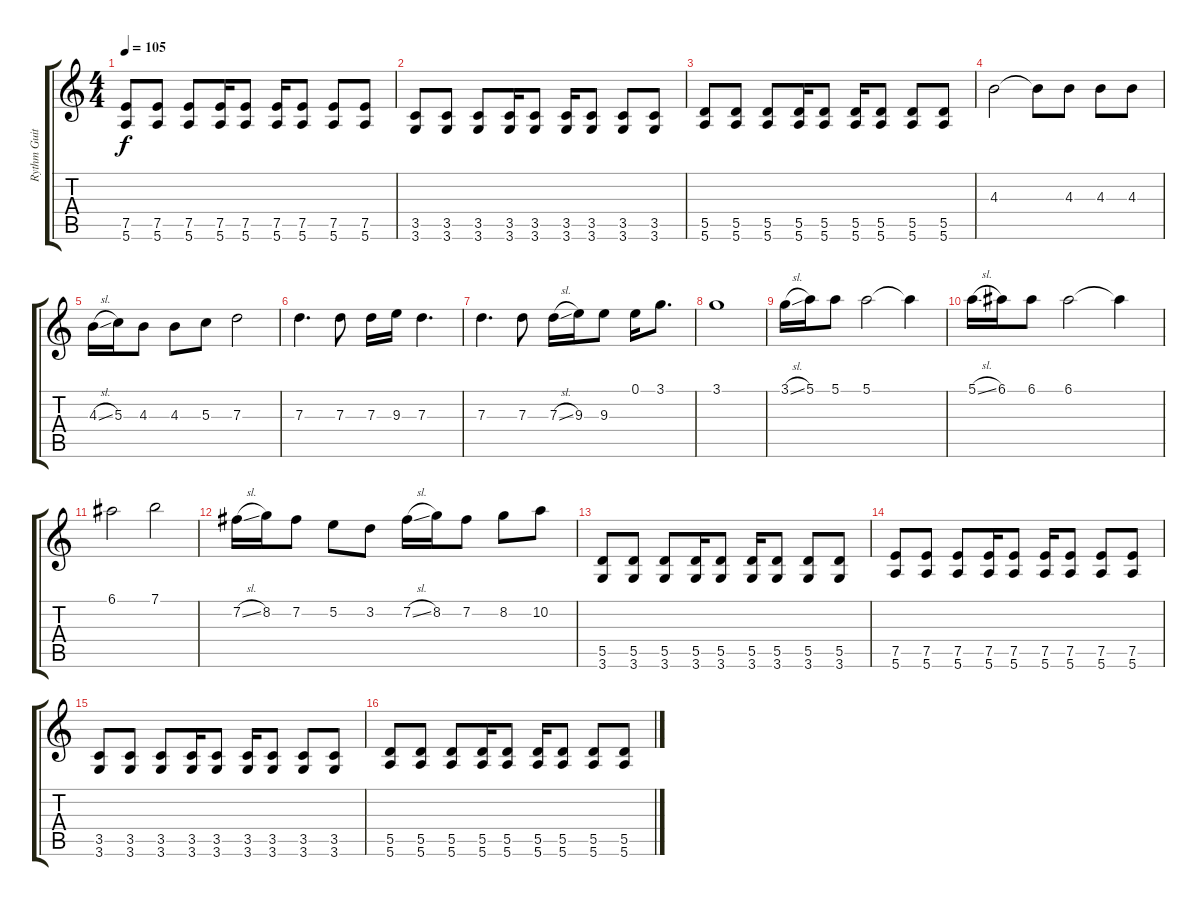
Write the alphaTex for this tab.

\track ("Rythm Guitar" "Rythm Guit") {instrument overdrivenguitar}
\staff {score tabs}
\tuning (E4 B3 G3 D3 A2 E2) {hide}
\ts (4 4)
\tempo 105
\clef g2
\ks c
(7.5 5.6).8{dy f} (7.5 5.6).8 (7.5 5.6).8 (7.5 5.6).16 (7.5 5.6).8 (7.5 5.6).16 (7.5 5.6).8 (7.5 5.6).8 (7.5 5.6).8 |
(3.5 3.6).8 (3.5 3.6).8 (3.5 3.6).8 (3.5 3.6).16 (3.5 3.6).8 (3.5 3.6).16 (3.5 3.6).8 (3.5 3.6).8 (3.5 3.6).8 |
(5.5 5.6).8 (5.5 5.6).8 (5.5 5.6).8 (5.5 5.6).16 (5.5 5.6).8 (5.5 5.6).16 (5.5 5.6).8 (5.5 5.6).8 (5.5 5.6).8 |
4.3.2 4.3{t}.8 4.3.8 4.3.8 4.3.8 |
4.3{sl}.16 5.3.16 4.3.8 4.3.8 5.3.8 7.3.2 |
7.3.4{d} 7.3.8 7.3.16 9.3.16 7.3.4{d} |
7.3.4{d} 7.3.8 7.3{sl}.16 9.3.16 9.3.8 0.1.16 3.1.8{d} |
3.1.1 |
3.1{sl}.16 5.1.16 5.1.8 5.1.2 5.1{t}.4 |
5.1{sl}.16 6.1.16 6.1.8 6.1.2 6.1{t}.4 |
6.1.2 7.1.2 |
7.2{sl}.16 8.2.16 7.2.8 5.2.8 3.2.8 7.2{sl}.16 8.2.16 7.2.8 8.2.8 10.2.8 |
(5.5 3.6).8 (5.5 3.6).8 (5.5 3.6).8 (5.5 3.6).16 (5.5 3.6).8 (5.5 3.6).16 (5.5 3.6).8 (5.5 3.6).8 (5.5 3.6).8 |
(7.5 5.6).8 (7.5 5.6).8 (7.5 5.6).8 (7.5 5.6).16 (7.5 5.6).8 (7.5 5.6).16 (7.5 5.6).8 (7.5 5.6).8 (7.5 5.6).8 |
(3.5 3.6).8 (3.5 3.6).8 (3.5 3.6).8 (3.5 3.6).16 (3.5 3.6).8 (3.5 3.6).16 (3.5 3.6).8 (3.5 3.6).8 (3.5 3.6).8 |
(5.5 5.6).8 (5.5 5.6).8 (5.5 5.6).8 (5.5 5.6).16 (5.5 5.6).8 (5.5 5.6).16 (5.5 5.6).8 (5.5 5.6).8 (5.5 5.6).8
